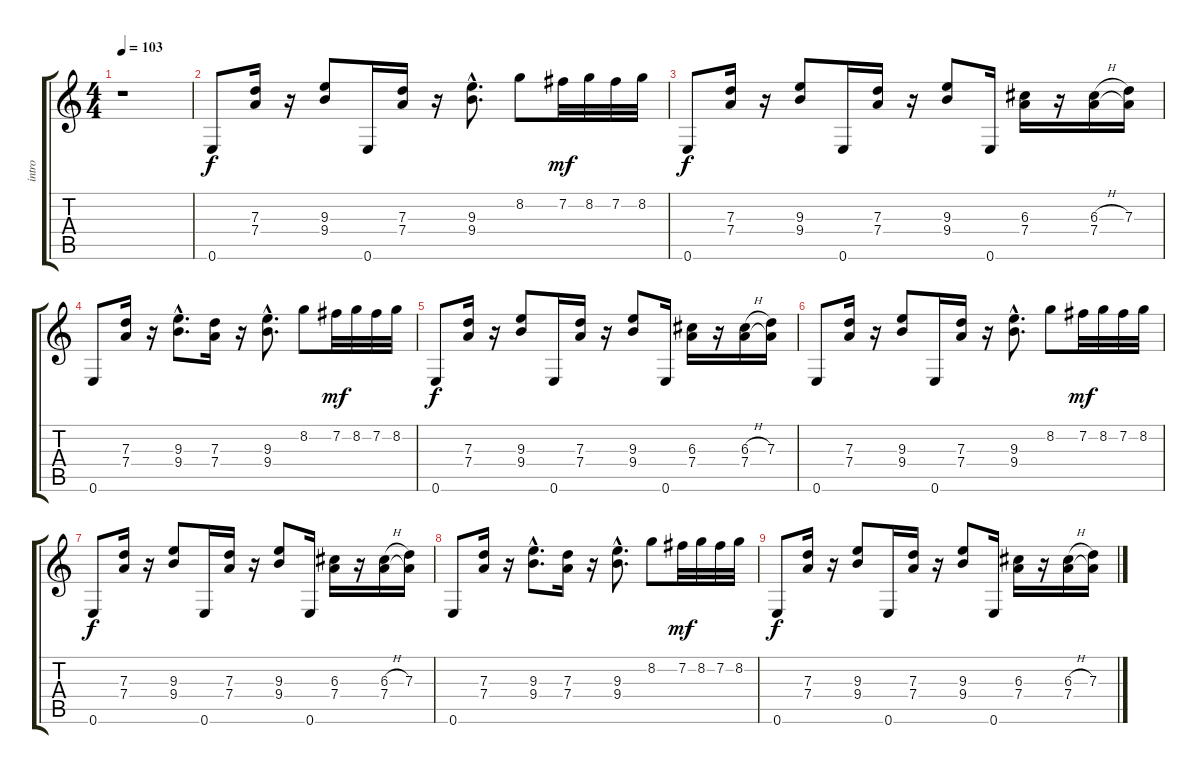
\track ("intro" "intro") {instrument electricguitarjazz}
\staff {score tabs}
\tuning (E4 B3 G3 D3 A2 E2) {hide}
\ts (4 4)
\tempo 103
\clef g2
\ks c
r.1{dy f instrument electricguitarjazz} |
0.6.8 (7.3 7.4).16 r.16 (9.3 9.4).8 0.6.16 (7.3 7.4).16 r.16 (9.3{hac} 9.4{hac}).8{d} 8.2.8 7.2.32{dy mf} 8.2.32 7.2.32 8.2.32 |
0.6.8{dy f} (7.3 7.4).16 r.16 (9.3 9.4).8 0.6.16 (7.3 7.4).16 r.16 (9.3 9.4).8 0.6.16 (6.3 7.4).16 r.16 (6.3{h} 7.4).16 (7.3 7.4{t}).16 |
0.6.8 (7.3 7.4).16 r.16 (9.3{hac} 9.4{hac}).8{d} (7.3 7.4).16 r.16 (9.3{hac} 9.4{hac}).8{d} 8.2.8 7.2.32{dy mf} 8.2.32 7.2.32 8.2.32 |
0.6.8{dy f} (7.3 7.4).16 r.16 (9.3 9.4).8 0.6.16 (7.3 7.4).16 r.16 (9.3 9.4).8 0.6.16 (6.3 7.4).16 r.16 (6.3{h} 7.4).16 (7.3 7.4{t}).16 |
0.6.8 (7.3 7.4).16 r.16 (9.3 9.4).8 0.6.16 (7.3 7.4).16 r.16 (9.3{hac} 9.4{hac}).8{d} 8.2.8 7.2.32{dy mf} 8.2.32 7.2.32 8.2.32 |
0.6.8{dy f} (7.3 7.4).16 r.16 (9.3 9.4).8 0.6.16 (7.3 7.4).16 r.16 (9.3 9.4).8 0.6.16 (6.3 7.4).16 r.16 (6.3{h} 7.4).16 (7.3 7.4{t}).16 |
0.6.8 (7.3 7.4).16 r.16 (9.3{hac} 9.4{hac}).8{d} (7.3 7.4).16 r.16 (9.3{hac} 9.4{hac}).8{d} 8.2.8 7.2.32{dy mf} 8.2.32 7.2.32 8.2.32 |
0.6.8{dy f} (7.3 7.4).16 r.16 (9.3 9.4).8 0.6.16 (7.3 7.4).16 r.16 (9.3 9.4).8 0.6.16 (6.3 7.4).16 r.16 (6.3{h} 7.4).16 (7.3 7.4{t}).16
